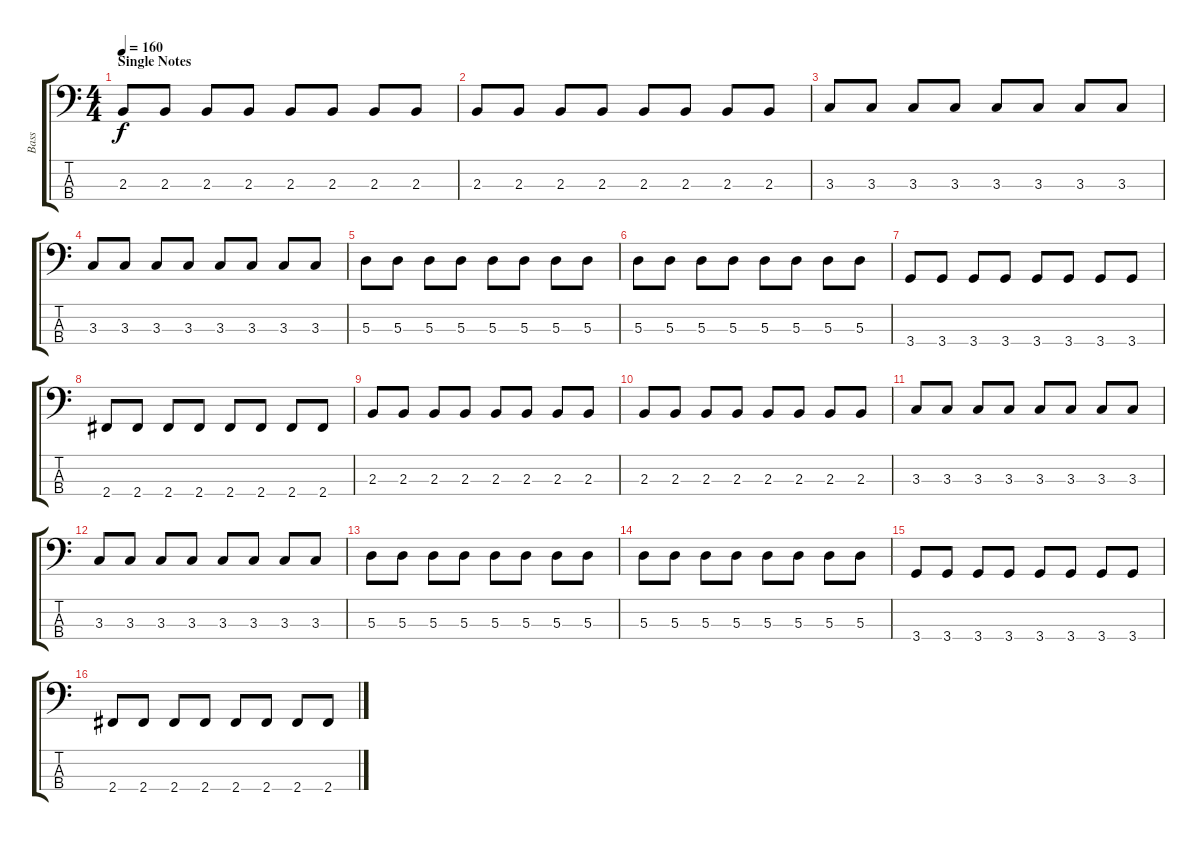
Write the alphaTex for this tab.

\track ("Bass" "Bass") {instrument acousticbass}
\staff {score tabs}
\tuning (G2 D2 A1 E1) {hide}
\ts (4 4)
\section ("" "Single Notes")
\tempo 160
\clef f4
\ks c
2.3.8{dy f} 2.3.8 2.3.8 2.3.8 2.3.8 2.3.8 2.3.8 2.3.8 |
2.3.8 2.3.8 2.3.8 2.3.8 2.3.8 2.3.8 2.3.8 2.3.8 |
3.3.8 3.3.8 3.3.8 3.3.8 3.3.8 3.3.8 3.3.8 3.3.8 |
3.3.8 3.3.8 3.3.8 3.3.8 3.3.8 3.3.8 3.3.8 3.3.8 |
5.3.8 5.3.8 5.3.8 5.3.8 5.3.8 5.3.8 5.3.8 5.3.8 |
5.3.8 5.3.8 5.3.8 5.3.8 5.3.8 5.3.8 5.3.8 5.3.8 |
3.4.8 3.4.8 3.4.8 3.4.8 3.4.8 3.4.8 3.4.8 3.4.8 |
2.4.8 2.4.8 2.4.8 2.4.8 2.4.8 2.4.8 2.4.8 2.4.8 |
2.3.8 2.3.8 2.3.8 2.3.8 2.3.8 2.3.8 2.3.8 2.3.8 |
2.3.8 2.3.8 2.3.8 2.3.8 2.3.8 2.3.8 2.3.8 2.3.8 |
3.3.8 3.3.8 3.3.8 3.3.8 3.3.8 3.3.8 3.3.8 3.3.8 |
3.3.8 3.3.8 3.3.8 3.3.8 3.3.8 3.3.8 3.3.8 3.3.8 |
5.3.8 5.3.8 5.3.8 5.3.8 5.3.8 5.3.8 5.3.8 5.3.8 |
5.3.8 5.3.8 5.3.8 5.3.8 5.3.8 5.3.8 5.3.8 5.3.8 |
3.4.8 3.4.8 3.4.8 3.4.8 3.4.8 3.4.8 3.4.8 3.4.8 |
2.4.8 2.4.8 2.4.8 2.4.8 2.4.8 2.4.8 2.4.8 2.4.8
